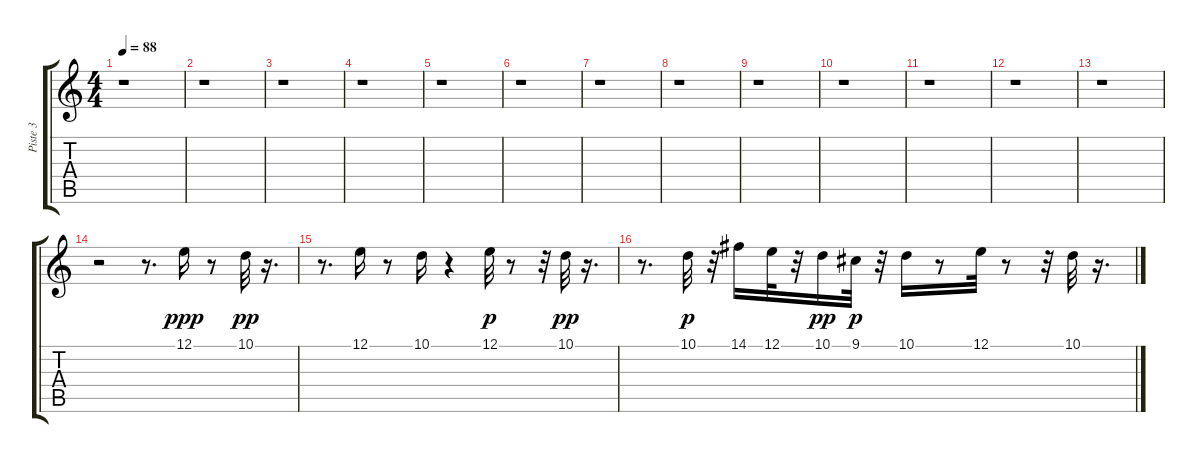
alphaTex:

\track ("Piste 3" "Piste 3") {instrument shamisen}
\staff {score tabs}
\tuning (E4 B3 G3 D3 A2 E2) {hide}
\ts (4 4)
\tempo 88
\clef g2
\ks c
r.1{dy pp} |
r.1 |
r.1 |
r.1 |
r.1 |
r.1 |
r.1 |
r.1 |
r.1 |
r.1 |
r.1 |
r.1 |
r.1 |
r.2 r.8{d} 12.1.16{dy ppp} r.8 10.1.32{dy pp} r.16{d} |
r.8{d} 12.1.16 r.8 10.1.16 r.4 12.1.32{dy p} r.8 r.32 10.1.32{dy pp} r.16{d} |
r.8{d} 10.1.32{dy p} r.32 14.1.16 12.1.32 r.32 10.1.16{dy pp} 9.1.32{dy p} r.32 10.1.16 r.8 12.1.32 r.8 r.32 10.1.32 r.16{d}
